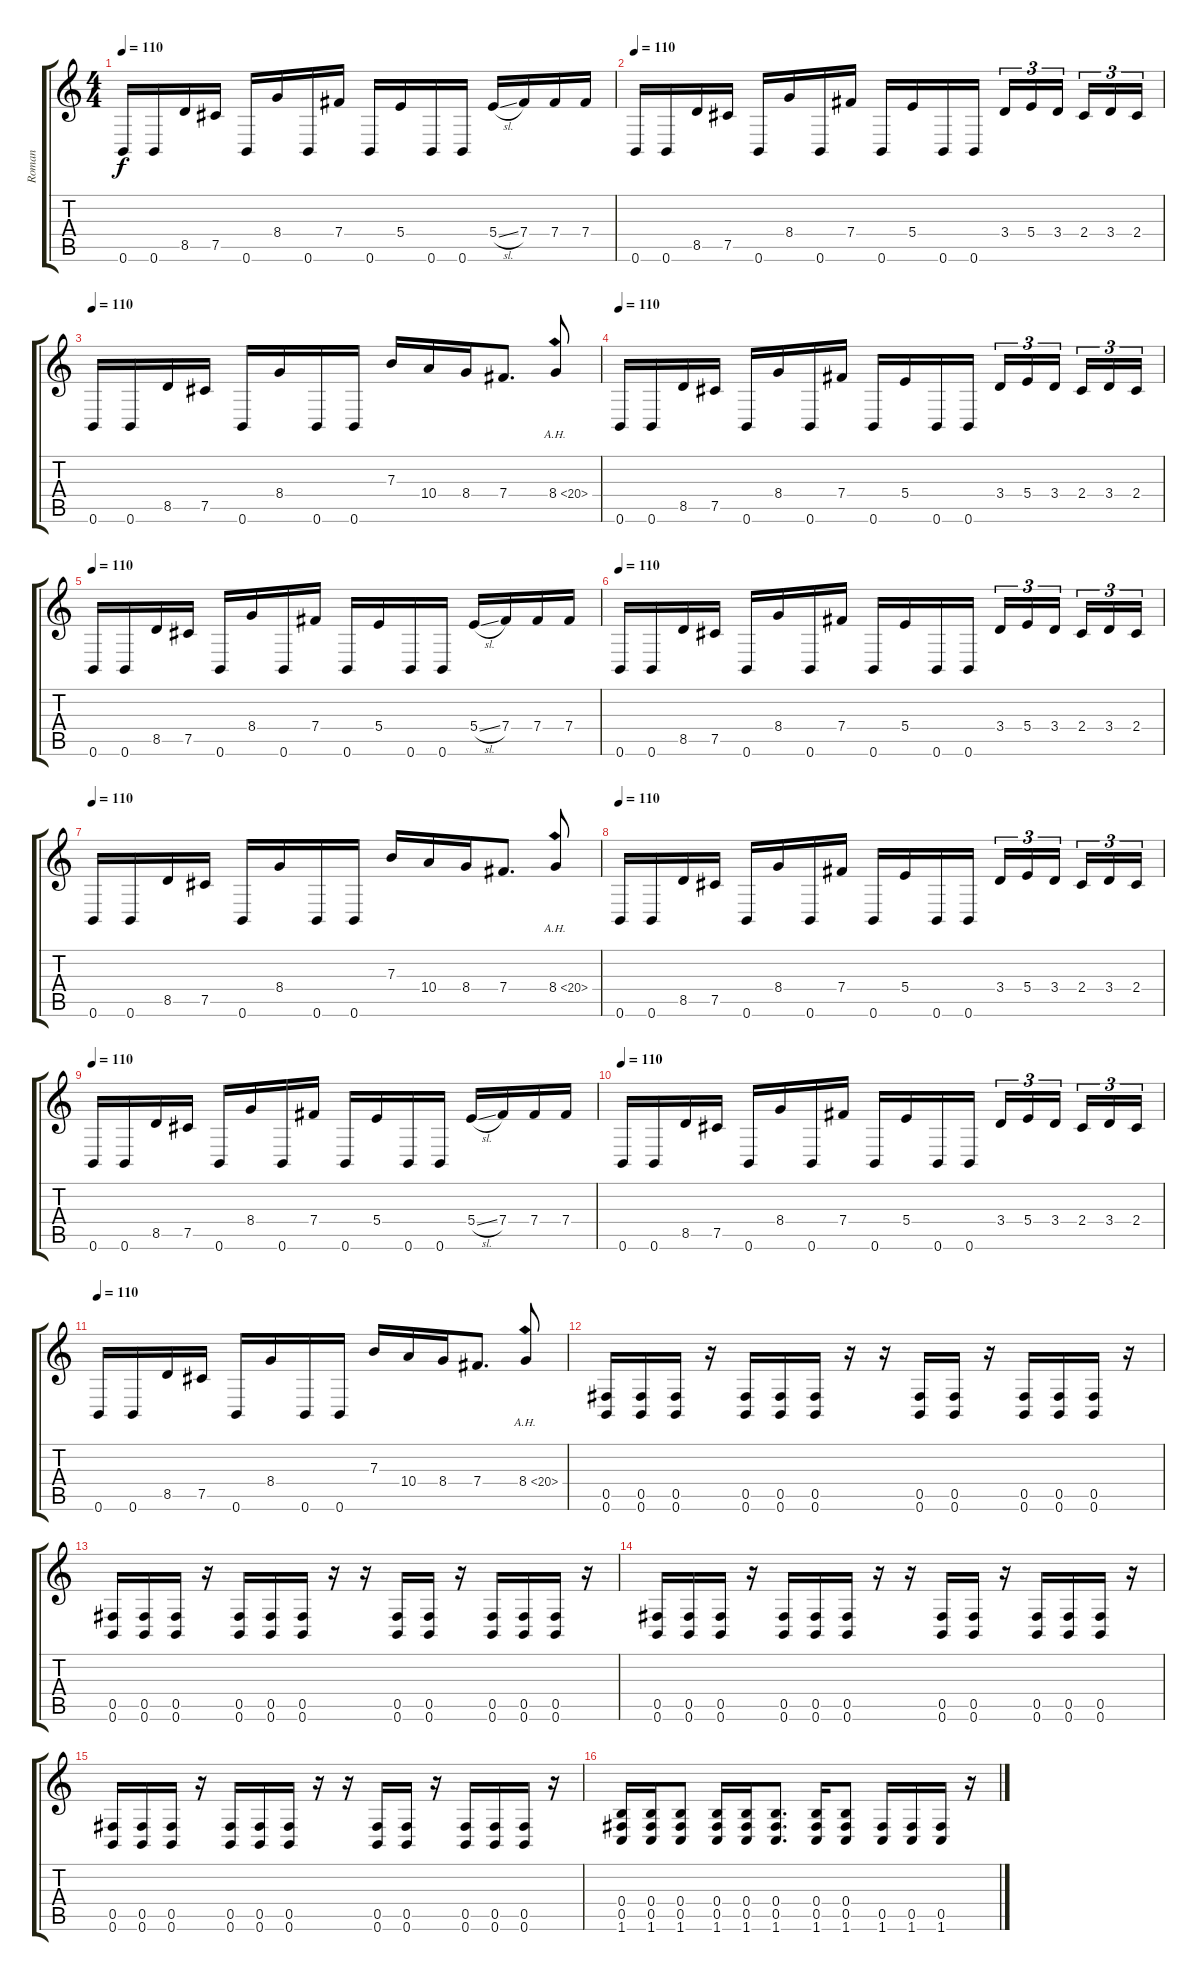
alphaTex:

\track ("Roman" "Roman") {instrument overdrivenguitar}
\staff {score tabs}
\tuning (Db4 Ab3 E3 B2 Gb2 B1) {hide}
\ts (4 4)
\tempo 110
\clef g2
\ks c
0.6.16{dy f} 0.6.16 8.5.16 7.5.16 0.6.16 8.4.16 0.6.16 7.4.16 0.6.16 5.4.16 0.6.16 0.6.16 5.4{sl}.16 7.4.16 7.4.16 7.4.16 |
\tempo 110
0.6.16 0.6.16 8.5.16 7.5.16 0.6.16 8.4.16 0.6.16 7.4.16 0.6.16 5.4.16 0.6.16 0.6.16 3.4.16{tu (3 2)} 5.4.16{tu (3 2)} 3.4.16{tu (3 2)} 2.4.16{tu (3 2)} 3.4.16{tu (3 2)} 2.4.16{tu (3 2)} |
\tempo 110
0.6.16 0.6.16 8.5.16 7.5.16 0.6.16 8.4.16 0.6.16 0.6.16 7.3.16 10.4.16 8.4.16 7.4.8{d} 8.4{ah 12}.8 |
\tempo 110
0.6.16 0.6.16 8.5.16 7.5.16 0.6.16 8.4.16 0.6.16 7.4.16 0.6.16 5.4.16 0.6.16 0.6.16 3.4.16{tu (3 2)} 5.4.16{tu (3 2)} 3.4.16{tu (3 2)} 2.4.16{tu (3 2)} 3.4.16{tu (3 2)} 2.4.16{tu (3 2)} |
\tempo 110
0.6.16 0.6.16 8.5.16 7.5.16 0.6.16 8.4.16 0.6.16 7.4.16 0.6.16 5.4.16 0.6.16 0.6.16 5.4{sl}.16 7.4.16 7.4.16 7.4.16 |
\tempo 110
0.6.16 0.6.16 8.5.16 7.5.16 0.6.16 8.4.16 0.6.16 7.4.16 0.6.16 5.4.16 0.6.16 0.6.16 3.4.16{tu (3 2)} 5.4.16{tu (3 2)} 3.4.16{tu (3 2)} 2.4.16{tu (3 2)} 3.4.16{tu (3 2)} 2.4.16{tu (3 2)} |
\tempo 110
0.6.16 0.6.16 8.5.16 7.5.16 0.6.16 8.4.16 0.6.16 0.6.16 7.3.16 10.4.16 8.4.16 7.4.8{d} 8.4{ah 12}.8 |
\tempo 110
0.6.16 0.6.16 8.5.16 7.5.16 0.6.16 8.4.16 0.6.16 7.4.16 0.6.16 5.4.16 0.6.16 0.6.16 3.4.16{tu (3 2)} 5.4.16{tu (3 2)} 3.4.16{tu (3 2)} 2.4.16{tu (3 2)} 3.4.16{tu (3 2)} 2.4.16{tu (3 2)} |
\tempo 110
0.6.16 0.6.16 8.5.16 7.5.16 0.6.16 8.4.16 0.6.16 7.4.16 0.6.16 5.4.16 0.6.16 0.6.16 5.4{sl}.16 7.4.16 7.4.16 7.4.16 |
\tempo 110
0.6.16 0.6.16 8.5.16 7.5.16 0.6.16 8.4.16 0.6.16 7.4.16 0.6.16 5.4.16 0.6.16 0.6.16 3.4.16{tu (3 2)} 5.4.16{tu (3 2)} 3.4.16{tu (3 2)} 2.4.16{tu (3 2)} 3.4.16{tu (3 2)} 2.4.16{tu (3 2)} |
\tempo 110
0.6.16 0.6.16 8.5.16 7.5.16 0.6.16 8.4.16 0.6.16 0.6.16 7.3.16 10.4.16 8.4.16 7.4.8{d} 8.4{ah 12}.8 |
(0.5 0.6).16 (0.5 0.6).16 (0.5 0.6).16 r.16 (0.5 0.6).16 (0.5 0.6).16 (0.5 0.6).16 r.16 r.16 (0.5 0.6).16 (0.5 0.6).16 r.16 (0.5 0.6).16 (0.5 0.6).16 (0.5 0.6).16 r.16 |
(0.5 0.6).16 (0.5 0.6).16 (0.5 0.6).16 r.16 (0.5 0.6).16 (0.5 0.6).16 (0.5 0.6).16 r.16 r.16 (0.5 0.6).16 (0.5 0.6).16 r.16 (0.5 0.6).16 (0.5 0.6).16 (0.5 0.6).16 r.16 |
(0.5 0.6).16 (0.5 0.6).16 (0.5 0.6).16 r.16 (0.5 0.6).16 (0.5 0.6).16 (0.5 0.6).16 r.16 r.16 (0.5 0.6).16 (0.5 0.6).16 r.16 (0.5 0.6).16 (0.5 0.6).16 (0.5 0.6).16 r.16 |
(0.5 0.6).16 (0.5 0.6).16 (0.5 0.6).16 r.16 (0.5 0.6).16 (0.5 0.6).16 (0.5 0.6).16 r.16 r.16 (0.5 0.6).16 (0.5 0.6).16 r.16 (0.5 0.6).16 (0.5 0.6).16 (0.5 0.6).16 r.16 |
(0.4 0.5 1.6).16 (0.4 0.5 1.6).16 (0.4 0.5 1.6).8 (0.4 0.5 1.6).16 (0.4 0.5 1.6).16 (0.4 0.5 1.6).8{d} (0.4 0.5 1.6).16 (0.4 0.5 1.6).8 (0.5 1.6).16 (0.5 1.6).16 (0.5 1.6).16 r.16
